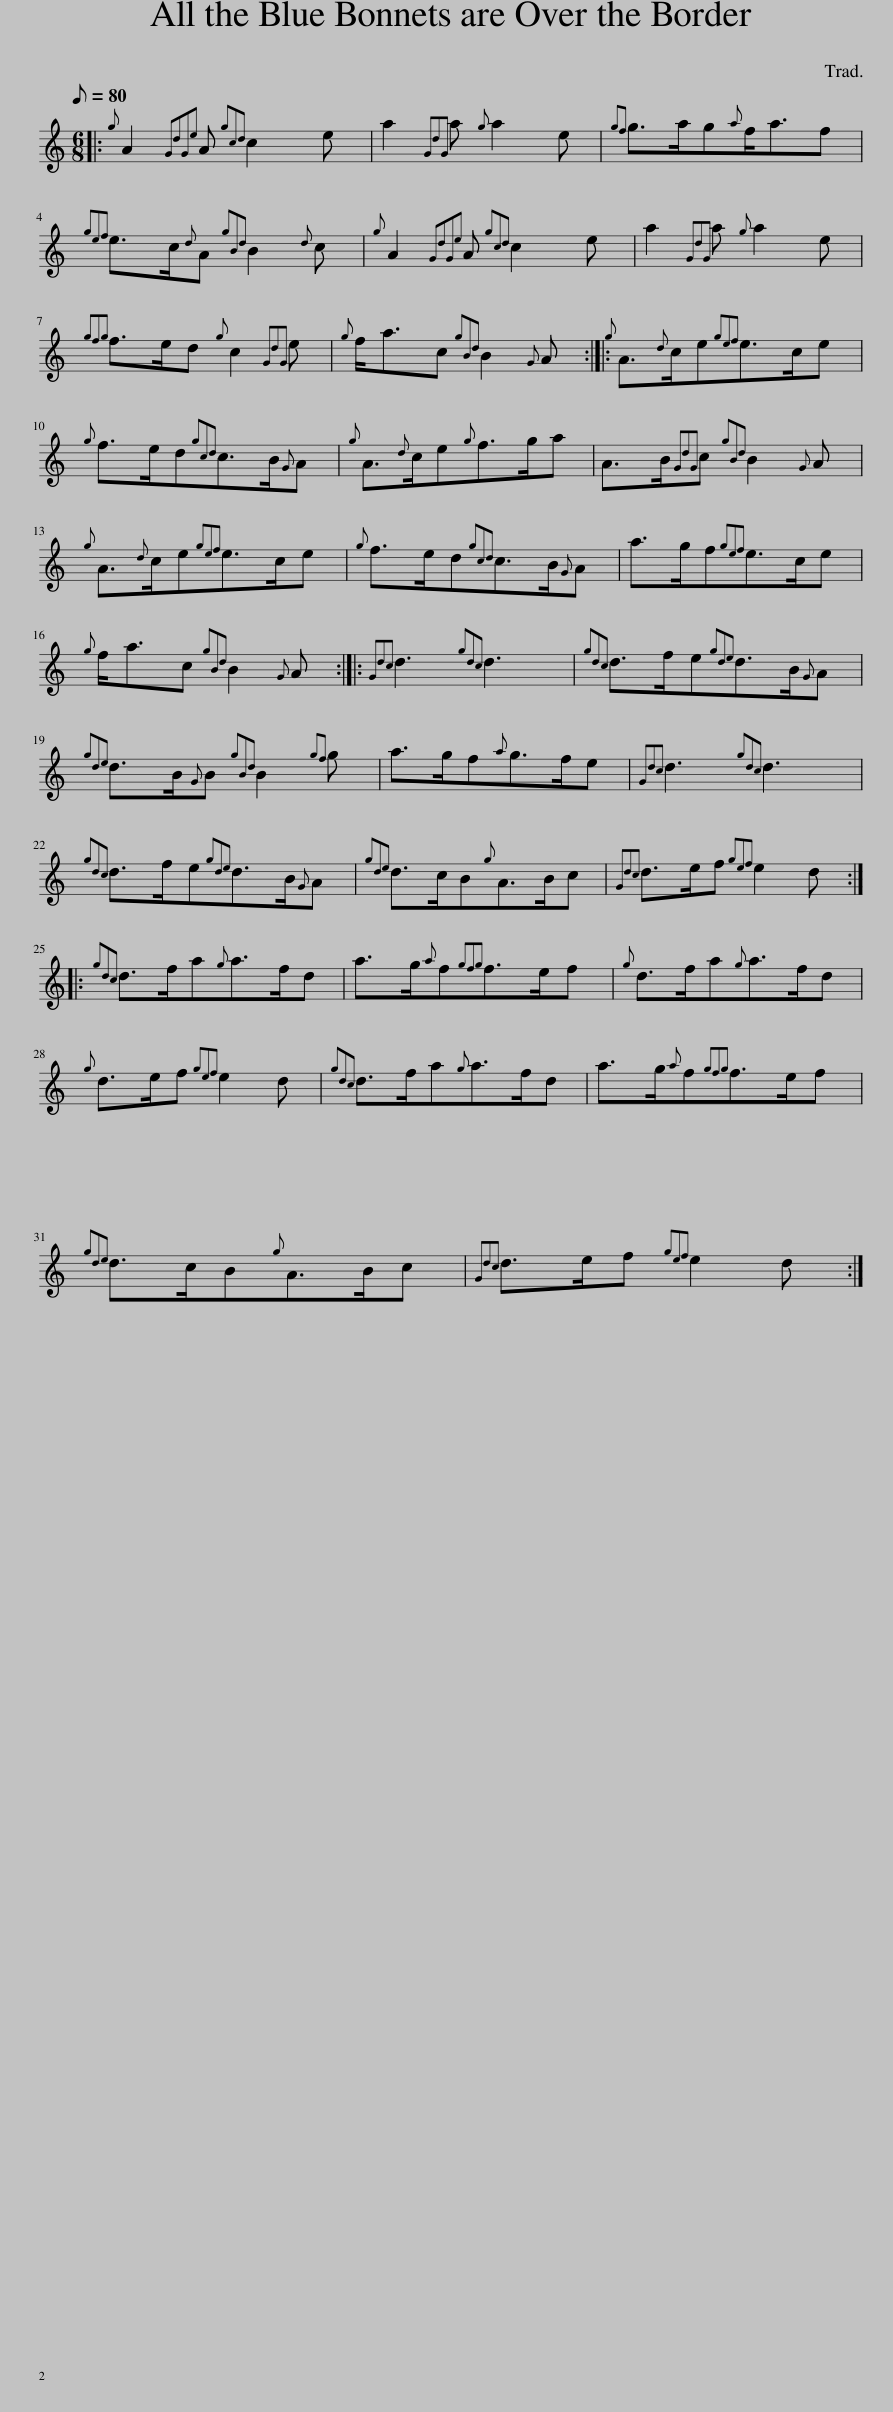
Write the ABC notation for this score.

X:1
L:1/8
Q:1/8=80
M:6/8
I:linebreak $
K:C
V:1 treble
V:1
|:{g} A2{GdGe} A{gcd} c2 e | a2{GdG} a{g} a2 e |{gf} g>ag{a}f<af |${gef} e>c{d}A{gBd} B2{d} c |{g} A2{GdGe} A{gcd} c2 e | %5
 a2{GdG} a{g} a2 e |${gfg} f>ed{g} c2{GdG} e |{g} f<ac{gBd} B2{G} A ::{g} A3/2{d}c/e{gef}e>ce |${g} f>ed{gcd}c>B{G}A | %10
{g} A3/2{d}c/e{g}f>ga | A>B{GdG}c{gBd} B2{G} A |${g} A3/2{d}c/e{gef}e>ce |{g} f>ed{gcd}c>B{G}A | a>gf{gef}e>ce |$ %15
{g} f<ac{gBd} B2{G} A ::{Gdc} d3{gdc} d3 |{gdc} d>fe{gde}d>B{G}A |${gde} d>B{G}B{gBd} B2{gf} g | a>gf{a}g>fe | %20
{Gdc} d3{gdc} d3 |${gdc} d>fe{gde}d>B{G}A |{gde} d>cB{g}A>Bc |{Gdc} d>ef{gef} e2 d ::${gdc} d>fa{g}a>fd | %25
 a>g{a}f{gfg}f>ef |{g} d>fa{g}a>fd |${g} d>ef{gef} e2 d |{gdc} d>fa{g}a>fd | a>g{a}f{gfg}f>ef |$ %30
{gde} d>cB{g}A>Bc |{Gdc} d>ef{gef} e2 d :| %32
